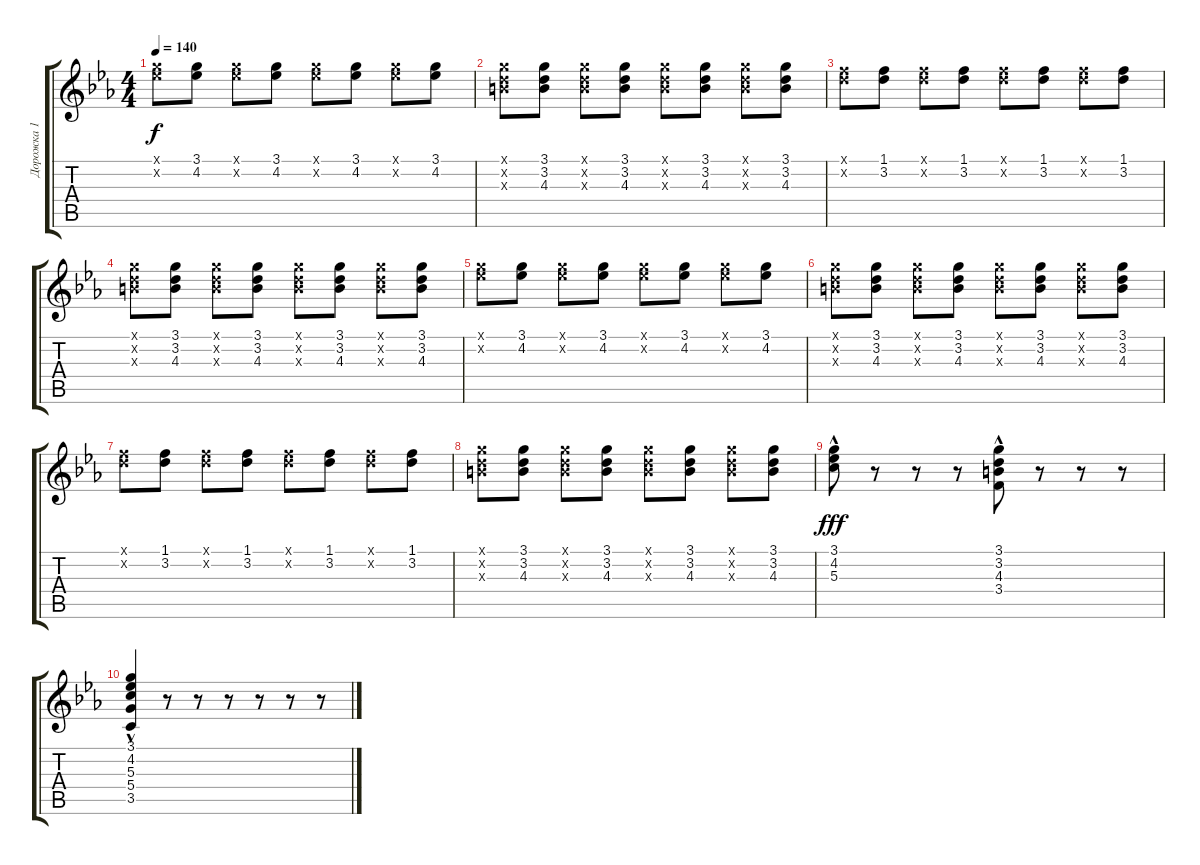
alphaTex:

\track ("Дорожка 1" "Дорожка 1") {instrument overdrivenguitar}
\staff {score tabs}
\tuning (E4 B3 G3 D3 A2 E2) {hide}
\ts (4 4)
\tempo 140
\clef g2
\ks cminor
(3.1{x} 4.2{x}).8{dy f} (3.1 4.2).8 (3.1{x} 4.2{x}).8 (3.1 4.2).8 (3.1{x} 4.2{x}).8 (3.1 4.2).8 (3.1{x} 4.2{x}).8 (3.1 4.2).8 |
(3.1{x} 3.2{x} 4.3{x}).8 (3.1 3.2 4.3).8 (3.1{x} 3.2{x} 4.3{x}).8 (3.1 3.2 4.3).8 (3.1{x} 3.2{x} 4.3{x}).8 (3.1 3.2 4.3).8 (3.1{x} 3.2{x} 4.3{x}).8 (3.1 3.2 4.3).8 |
(1.1{x} 3.2{x}).8 (1.1 3.2).8 (1.1{x} 3.2{x}).8 (1.1 3.2).8 (1.1{x} 3.2{x}).8 (1.1 3.2).8 (1.1{x} 3.2{x}).8 (1.1 3.2).8 |
(3.1{x} 3.2{x} 4.3{x}).8 (3.1 3.2 4.3).8 (3.1{x} 3.2{x} 4.3{x}).8 (3.1 3.2 4.3).8 (3.1{x} 3.2{x} 4.3{x}).8 (3.1 3.2 4.3).8 (3.1{x} 3.2{x} 4.3{x}).8 (3.1 3.2 4.3).8 |
(3.1{x} 4.2{x}).8 (3.1 4.2).8 (3.1{x} 4.2{x}).8 (3.1 4.2).8 (3.1{x} 4.2{x}).8 (3.1 4.2).8 (3.1{x} 4.2{x}).8 (3.1 4.2).8 |
(3.1{x} 3.2{x} 4.3{x}).8 (3.1 3.2 4.3).8 (3.1{x} 3.2{x} 4.3{x}).8 (3.1 3.2 4.3).8 (3.1{x} 3.2{x} 4.3{x}).8 (3.1 3.2 4.3).8 (3.1{x} 3.2{x} 4.3{x}).8 (3.1 3.2 4.3).8 |
(1.1{x} 3.2{x}).8 (1.1 3.2).8 (1.1{x} 3.2{x}).8 (1.1 3.2).8 (1.1{x} 3.2{x}).8 (1.1 3.2).8 (1.1{x} 3.2{x}).8 (1.1 3.2).8 |
(3.1{x} 3.2{x} 4.3{x}).8 (3.1 3.2 4.3).8 (3.1{x} 3.2{x} 4.3{x}).8 (3.1 3.2 4.3).8 (3.1{x} 3.2{x} 4.3{x}).8 (3.1 3.2 4.3).8 (3.1{x} 3.2{x} 4.3{x}).8 (3.1 3.2 4.3).8 |
(3.1{hac} 4.2{hac} 5.3{hac}).8{dy fff} r.8 r.8 r.8 (3.1{hac} 3.2{hac} 4.3{hac} 3.4{hac}).8 r.8 r.8 r.8 |
(3.1{hac} 4.2{hac} 5.3{hac} 5.4{hac} 3.5{hac}).4 r.8 r.8 r.8 r.8 r.8 r.8
